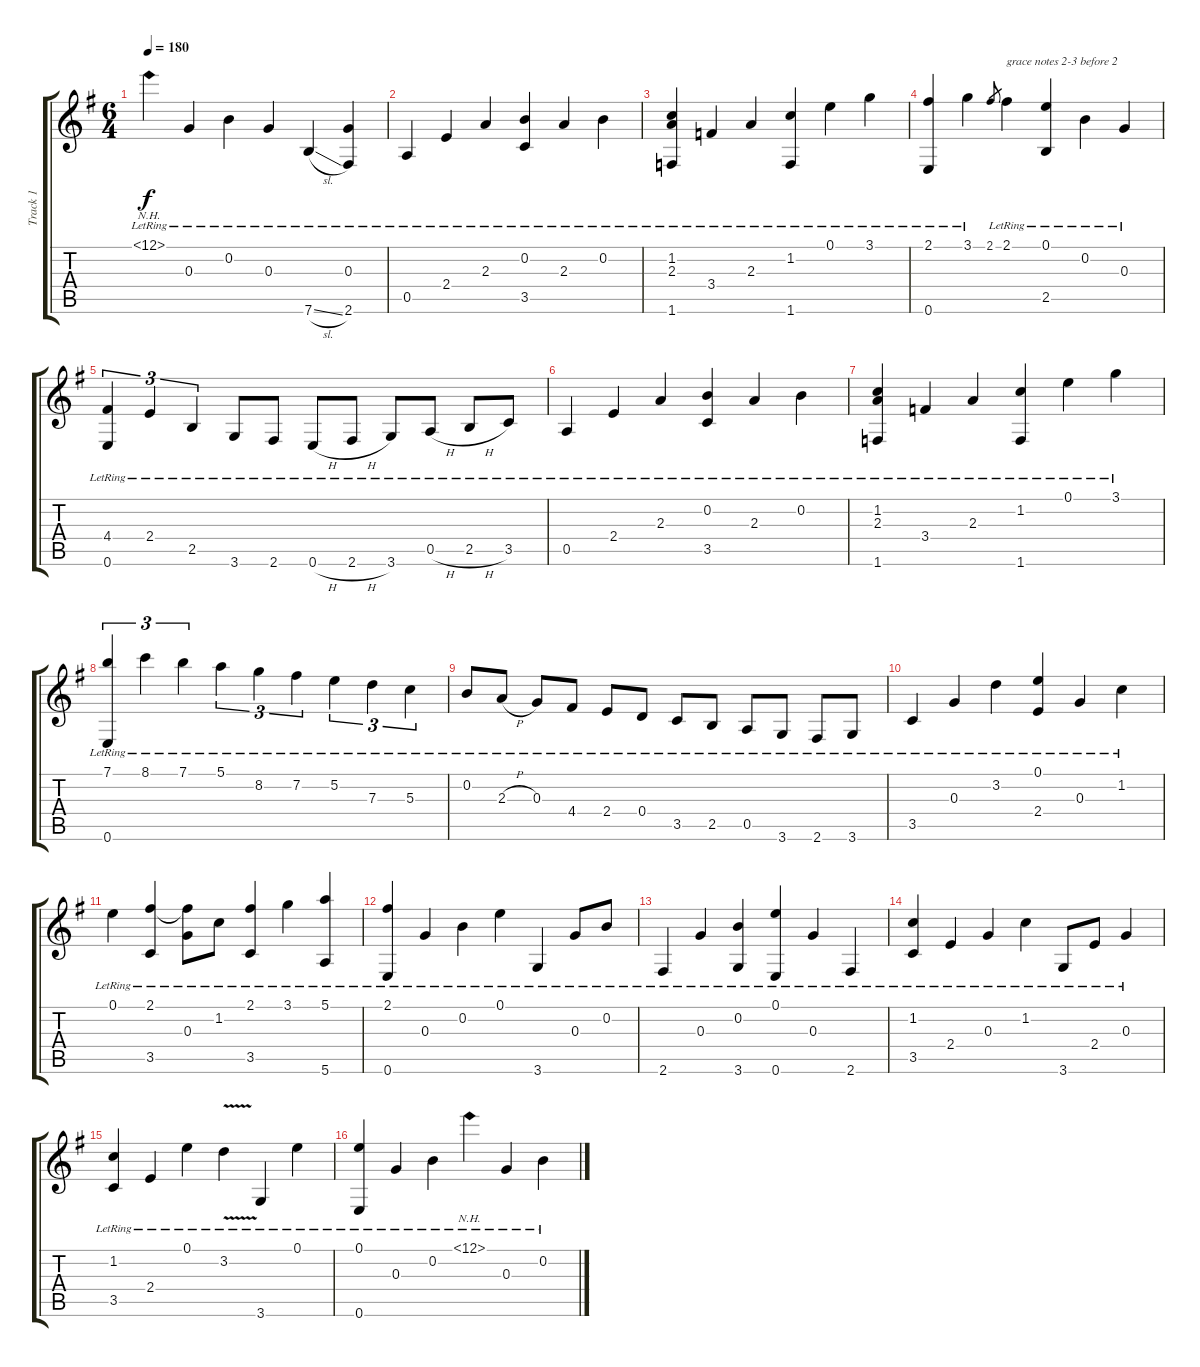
\track ("Track 1" "Track 1") {instrument acousticguitarsteel}
\staff {score tabs}
\tuning (E4 B3 G3 D3 A2 E2) {hide}
\ts (6 4)
\tempo 180
\clef g2
\ks g
12.1{nh lr}.4{dy f} 0.3{lr}.4 0.2{lr}.4 0.3{lr}.4 7.6{sl lr}.4 (0.3{lr} 2.6{lr}).4 |
0.5{lr}.4 2.4{lr}.4 2.3{lr}.4 (0.2{lr} 3.5{lr}).4 2.3{lr}.4 0.2{lr}.4 |
(1.2{lr} 2.3{lr} 1.6{lr}).4 3.4{lr}.4 2.3{lr}.4 (1.2{lr} 1.6{lr}).4 0.1{lr}.4 3.1{lr}.4 |
(2.1{lr} 0.6{lr}).4 3.1{lr}.4 2.1.8{gr} 2.1{lr}.4{txt "grace notes 2-3 before 2"} (0.1{lr} 2.5{lr}).4 0.2{lr}.4 0.3{lr}.4 |
(4.4{lr} 0.6{lr}).4{tu (3 2)} 2.4{lr}.4{tu (3 2)} 2.5{lr}.4{tu (3 2)} 3.6{lr}.8 2.6{lr}.8 0.6{h lr}.8 2.6{h lr}.8 3.6{lr}.8 0.5{h lr}.8 2.5{h lr}.8 3.5{lr}.8 |
0.5{lr}.4 2.4{lr}.4 2.3{lr}.4 (0.2{lr} 3.5{lr}).4 2.3{lr}.4 0.2{lr}.4 |
(1.2{lr} 2.3{lr} 1.6{lr}).4 3.4{lr}.4 2.3{lr}.4 (1.2{lr} 1.6{lr}).4 0.1{lr}.4 3.1{lr}.4 |
(7.1{lr} 0.6{lr}).4{tu (3 2)} 8.1{lr}.4{tu (3 2)} 7.1{lr}.4{tu (3 2)} 5.1{lr}.4{tu (3 2)} 8.2{lr}.4{tu (3 2)} 7.2{lr}.4{tu (3 2)} 5.2{lr}.4{tu (3 2)} 7.3{lr}.4{tu (3 2)} 5.3{lr}.4{tu (3 2)} |
0.2{lr}.8 2.3{h lr}.8 0.3{lr}.8 4.4{lr}.8 2.4{lr}.8 0.4{lr}.8 3.5{lr}.8 2.5{lr}.8 0.5{lr}.8 3.6{lr}.8 2.6{lr}.8 3.6{lr}.8 |
3.5{lr}.4 0.3{lr}.4 3.2{lr}.4 (0.1{lr} 2.4{lr}).4 0.3{lr}.4 1.2{lr}.4 |
0.1{lr}.4 (2.1{lr} 3.5{lr}).4 (2.1{t} 0.3{lr}).8 1.2{lr}.8 (2.1{lr} 3.5{lr}).4 3.1{lr}.4 (5.1{lr} 5.6{lr}).4 |
(2.1{lr} 0.6{lr}).4 0.3{lr}.4 0.2{lr}.4 0.1{lr}.4 3.6{lr}.4 0.3{lr}.8 0.2{lr}.8 |
2.6{lr}.4 0.3{lr}.4 (0.2{lr} 3.6{lr}).4 (0.1{lr} 0.6{lr}).4 0.3{lr}.4 2.6{lr}.4 |
(1.2{lr} 3.5{lr}).4 2.4{lr}.4 0.3{lr}.4 1.2{lr}.4 3.6{lr}.8 2.4{lr}.8 0.3{lr}.4 |
(1.2{lr} 3.5{lr}).4 2.4{lr}.4 0.1{lr}.4 3.2{v lr}.4 3.6{lr}.4 0.1{lr}.4 |
(0.1{lr} 0.6{lr}).4 0.3{lr}.4 0.2{lr}.4 12.1{nh lr}.4 0.3{lr}.4 0.2{lr}.4
